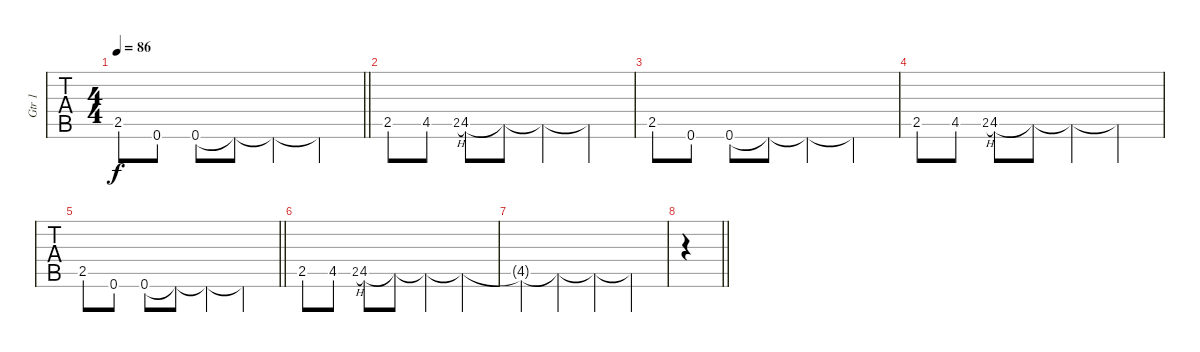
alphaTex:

\track ("Gtr 1" "Gtr 1") {instrument distortionguitar}
\staff {tabs}
\tuning (E4 B3 G3 D3 A2 E2) {hide}
\ts (4 4)
\tempo 86
\clef g2
\barLineRight lightlight
\ks c
2.5.8{dy f} 0.6.8 0.6.8 0.6{t}.8 0.6{t}.4 0.6{t}.4 |
2.5.8 4.5.8 2.5{h}.8{gr} 4.5.8 4.5{t}.8 4.5{t}.4 4.5{t}.4 |
2.5.8 0.6.8 0.6.8 0.6{t}.8 0.6{t}.4 0.6{t}.4 |
2.5.8 4.5.8 2.5{h}.8{gr} 4.5.8 4.5{t}.8 4.5{t}.4 4.5{t}.4 |
\barLineRight lightlight
2.5.8 0.6.8 0.6.8 0.6{t}.8 0.6{t}.4 0.6{t}.4 |
2.5.8 4.5.8 2.5{h}.8{gr} 4.5.8 4.5{t}.8 4.5{t}.4 4.5{t}.4 |
4.5{t}.4 4.5{t}.4 4.5{t}.4 4.5{t}.4 |
\barLineRight lightlight
